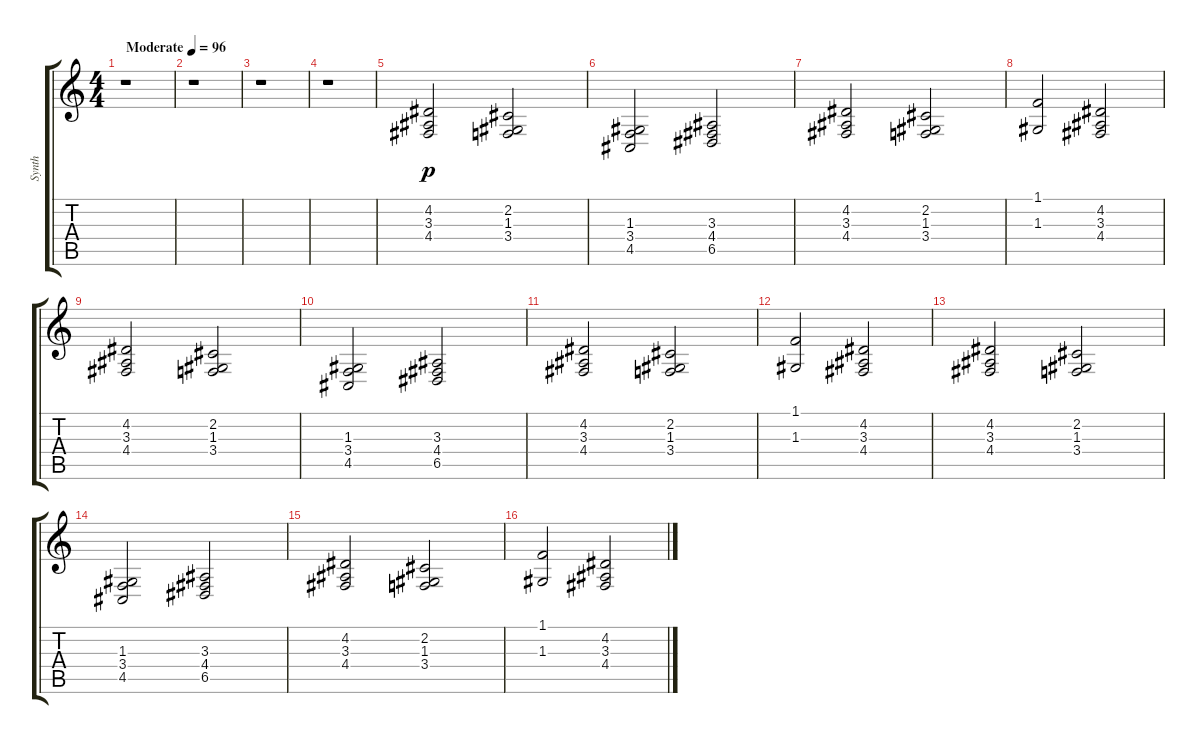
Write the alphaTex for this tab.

\track ("Synth" "Synth") {instrument synthstrings2}
\staff {score tabs}
\tuning (E4 B3 G3 D3 A2 E2) {hide}
\ts (4 4)
\tempo (96 "Moderate")
\clef g2
\ks c
r.1{dy p instrument synthstrings2} |
r.1 |
r.1 |
r.1 |
(4.2 3.3 4.4).2 (2.2 1.3 3.4).2 |
(1.3 3.4 4.5).2 (3.3 4.4 6.5).2 |
(4.2 3.3 4.4).2 (2.2 1.3 3.4).2 |
(1.1 1.3).2 (4.2 3.3 4.4).2 |
(4.2 3.3 4.4).2 (2.2 1.3 3.4).2 |
(1.3 3.4 4.5).2 (3.3 4.4 6.5).2 |
(4.2 3.3 4.4).2 (2.2 1.3 3.4).2 |
(1.1 1.3).2 (4.2 3.3 4.4).2 |
(4.2 3.3 4.4).2 (2.2 1.3 3.4).2 |
(1.3 3.4 4.5).2 (3.3 4.4 6.5).2 |
(4.2 3.3 4.4).2 (2.2 1.3 3.4).2 |
(1.1 1.3).2 (4.2 3.3 4.4).2
